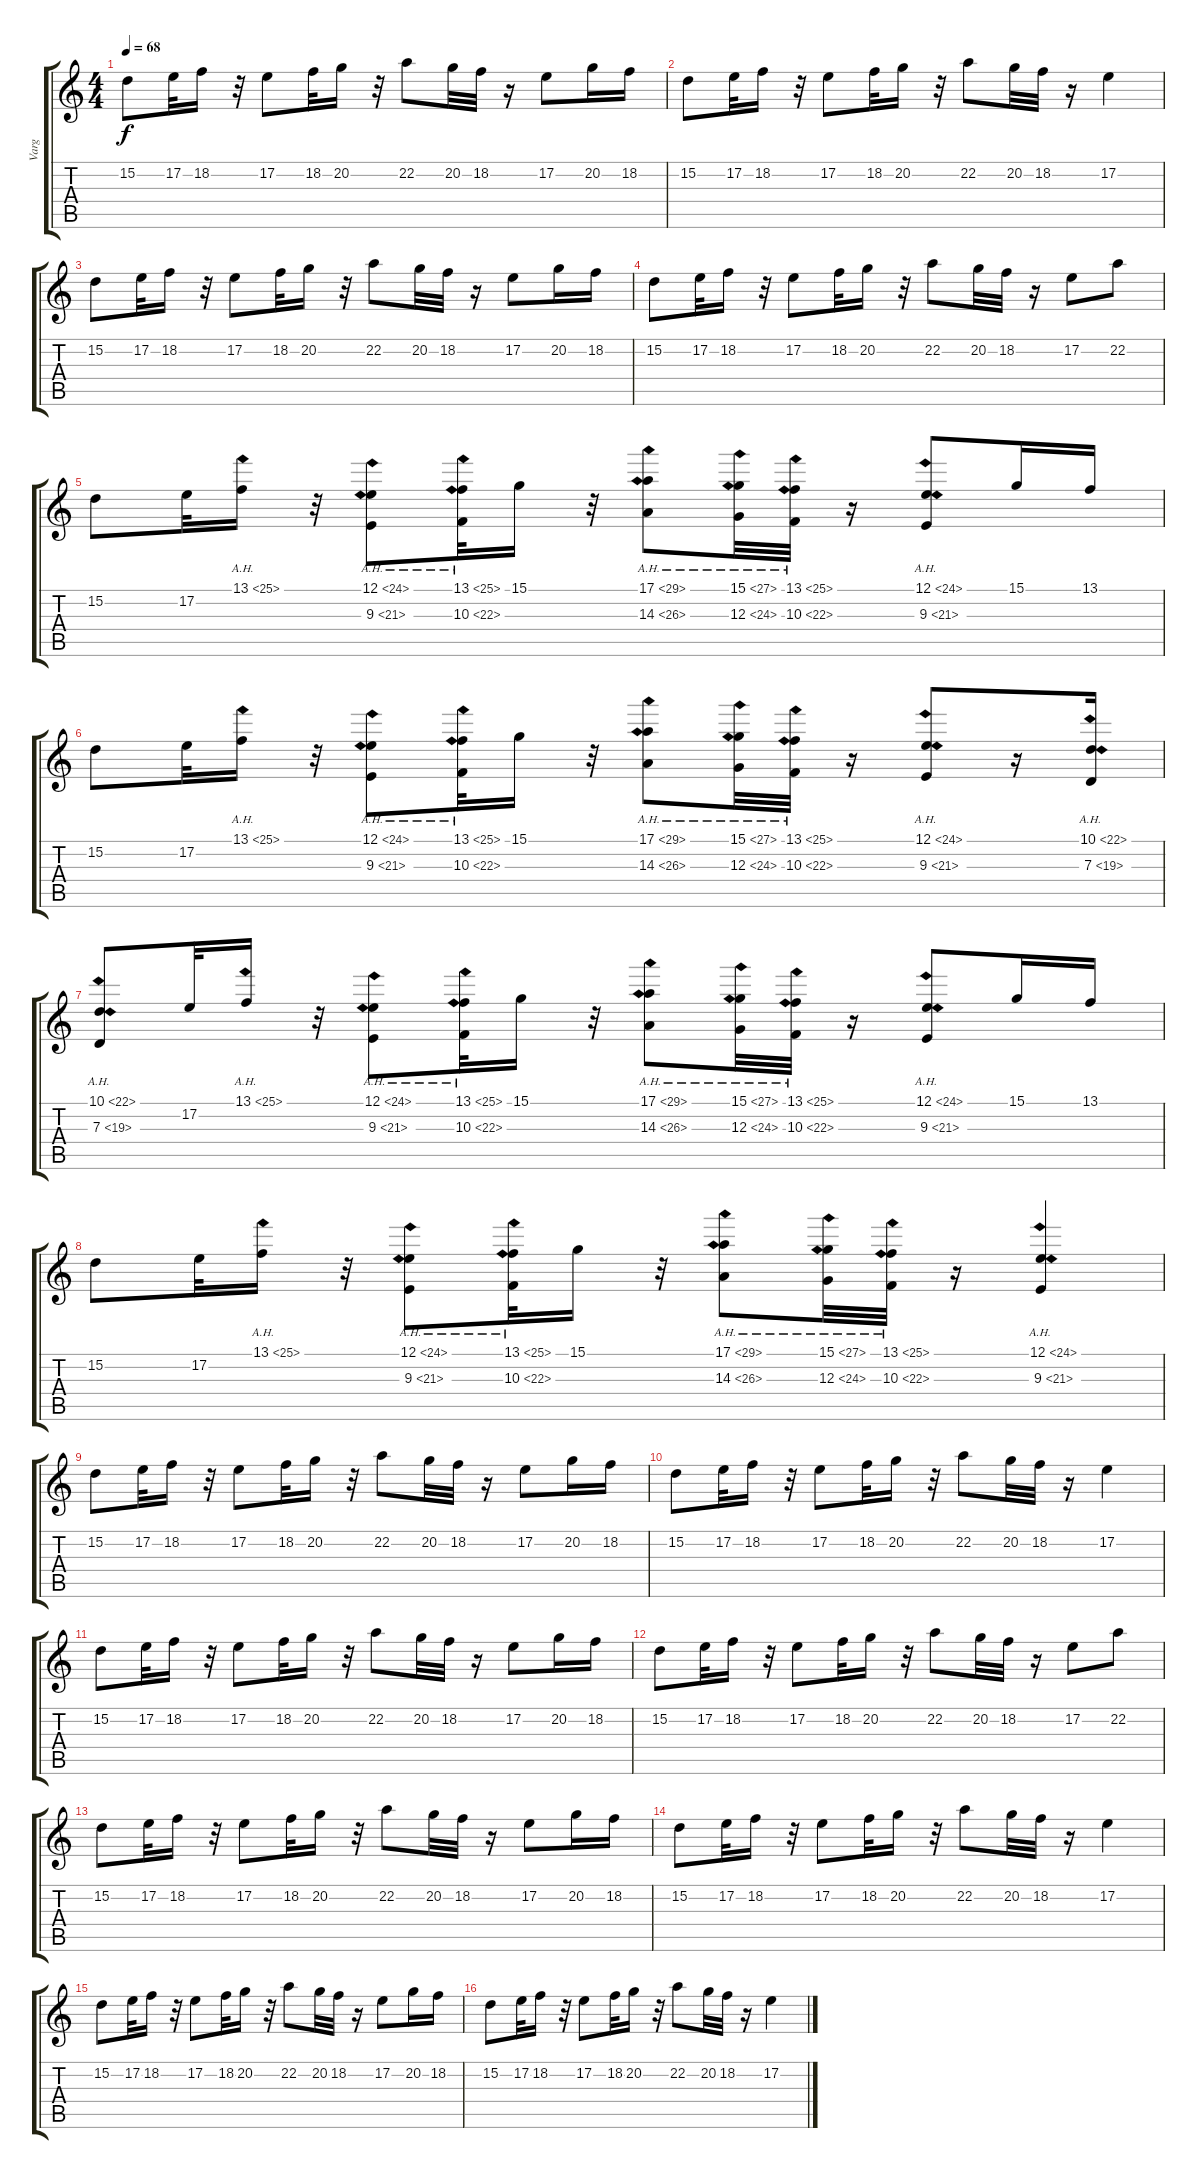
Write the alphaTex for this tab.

\track ("Varg" "Varg") {instrument acousticgrandpiano}
\staff {score tabs}
\tuning (E4 B3 G3 D3 A2 E2) {hide}
\ts (4 4)
\tempo 68
\clef g2
\ks c
15.2.8{dy f instrument acousticgrandpiano} 17.2.32 18.2.16 r.32 17.2.8 18.2.32 20.2.16 r.32 22.2.8 20.2.32 18.2.32 r.16 17.2.8 20.2.16 18.2.16 |
15.2.8 17.2.32 18.2.16 r.32 17.2.8 18.2.32 20.2.16 r.32 22.2.8 20.2.32 18.2.32 r.16 17.2.4 |
15.2.8 17.2.32 18.2.16 r.32 17.2.8 18.2.32 20.2.16 r.32 22.2.8 20.2.32 18.2.32 r.16 17.2.8 20.2.16 18.2.16 |
15.2.8 17.2.32 18.2.16 r.32 17.2.8 18.2.32 20.2.16 r.32 22.2.8 20.2.32 18.2.32 r.16 17.2.8 22.2.8 |
15.2.8 17.2.32 13.1{ah 12}.16 r.32 (12.1{ah 12} 9.3{ah 12}).8 (13.1{ah 12} 10.3{ah 12}).32 15.1.16 r.32 (17.1{ah 12} 14.3{ah 12}).8 (15.1{ah 12} 12.3{ah 12}).32 (13.1{ah 12} 10.3{ah 12}).32 r.16 (12.1{ah 12} 9.3{ah 12}).8 15.1.16 13.1.16 |
15.2.8 17.2.32 13.1{ah 12}.16 r.32 (12.1{ah 12} 9.3{ah 12}).8 (13.1{ah 12} 10.3{ah 12}).32 15.1.16 r.32 (17.1{ah 12} 14.3{ah 12}).8 (15.1{ah 12} 12.3{ah 12}).32 (13.1{ah 12} 10.3{ah 12}).32 r.16 (12.1{ah 12} 9.3{ah 12}).8 r.16 (10.1{ah 12} 7.3{ah 12}).16 |
(10.1{ah 12} 7.3{ah 12}).8 17.2.32 13.1{ah 12}.16 r.32 (12.1{ah 12} 9.3{ah 12}).8 (13.1{ah 12} 10.3{ah 12}).32 15.1.16 r.32 (17.1{ah 12} 14.3{ah 12}).8 (15.1{ah 12} 12.3{ah 12}).32 (13.1{ah 12} 10.3{ah 12}).32 r.16 (12.1{ah 12} 9.3{ah 12}).8 15.1.16 13.1.16 |
15.2.8 17.2.32 13.1{ah 12}.16 r.32 (12.1{ah 12} 9.3{ah 12}).8 (13.1{ah 12} 10.3{ah 12}).32 15.1.16 r.32 (17.1{ah 12} 14.3{ah 12}).8 (15.1{ah 12} 12.3{ah 12}).32 (13.1{ah 12} 10.3{ah 12}).32 r.16 (12.1{ah 12} 9.3{ah 12}).4 |
15.2.8 17.2.32 18.2.16 r.32 17.2.8 18.2.32 20.2.16 r.32 22.2.8 20.2.32 18.2.32 r.16 17.2.8 20.2.16 18.2.16 |
15.2.8 17.2.32 18.2.16 r.32 17.2.8 18.2.32 20.2.16 r.32 22.2.8 20.2.32 18.2.32 r.16 17.2.4 |
15.2.8 17.2.32 18.2.16 r.32 17.2.8 18.2.32 20.2.16 r.32 22.2.8 20.2.32 18.2.32 r.16 17.2.8 20.2.16 18.2.16 |
15.2.8 17.2.32 18.2.16 r.32 17.2.8 18.2.32 20.2.16 r.32 22.2.8 20.2.32 18.2.32 r.16 17.2.8 22.2.8 |
15.2.8 17.2.32 18.2.16 r.32 17.2.8 18.2.32 20.2.16 r.32 22.2.8 20.2.32 18.2.32 r.16 17.2.8 20.2.16 18.2.16 |
15.2.8 17.2.32 18.2.16 r.32 17.2.8 18.2.32 20.2.16 r.32 22.2.8 20.2.32 18.2.32 r.16 17.2.4 |
15.2.8 17.2.32 18.2.16 r.32 17.2.8 18.2.32 20.2.16 r.32 22.2.8 20.2.32 18.2.32 r.16 17.2.8 20.2.16 18.2.16 |
15.2.8 17.2.32 18.2.16 r.32 17.2.8 18.2.32 20.2.16 r.32 22.2.8 20.2.32 18.2.32 r.16 17.2.4
